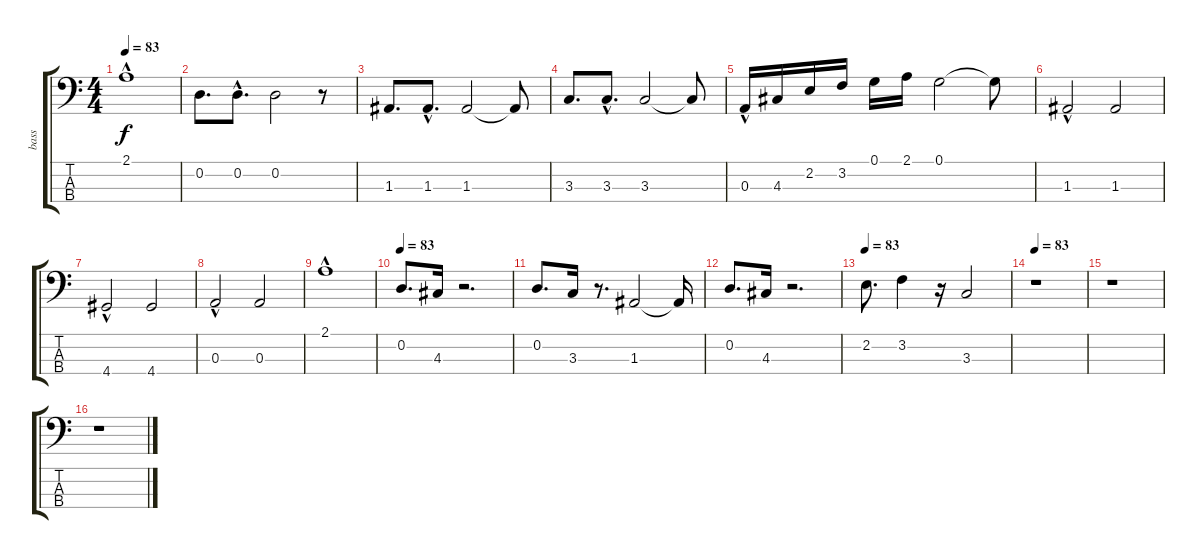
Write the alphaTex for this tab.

\track ("bass" "bass") {instrument electricbassfinger}
\staff {score tabs}
\tuning (G2 D2 A1 E1) {hide}
\ts (4 4)
\tempo 83
\clef f4
\ks c
2.1{hac}.1{dy f} |
0.2.8{d} 0.2{hac}.8{d} 0.2.2 r.8 |
1.3.8{d} 1.3{hac}.8{d} 1.3.2 1.3{t}.8 |
3.3.8{d} 3.3{hac}.8{d} 3.3.2 3.3{t}.8 |
0.3{hac}.16 4.3.16 2.2.16 3.2.16 0.1.16 2.1.16 0.1.2 0.1{t}.8 |
1.3{hac}.2 1.3.2 |
4.4{hac}.2 4.4.2 |
0.3{hac}.2 0.3.2 |
2.1{hac}.1 |
\tempo 83
0.2.8{d} 4.3.16 r.2{d} |
0.2.8{d} 3.3.16 r.8{d} 1.3.2 1.3{t}.16 |
0.2.8{d} 4.3.16 r.2{d} |
\tempo 83
2.2.8{d} 3.2.4 r.16 3.3.2 |
\tempo 83
r.1 |
r.1 |
r.1
